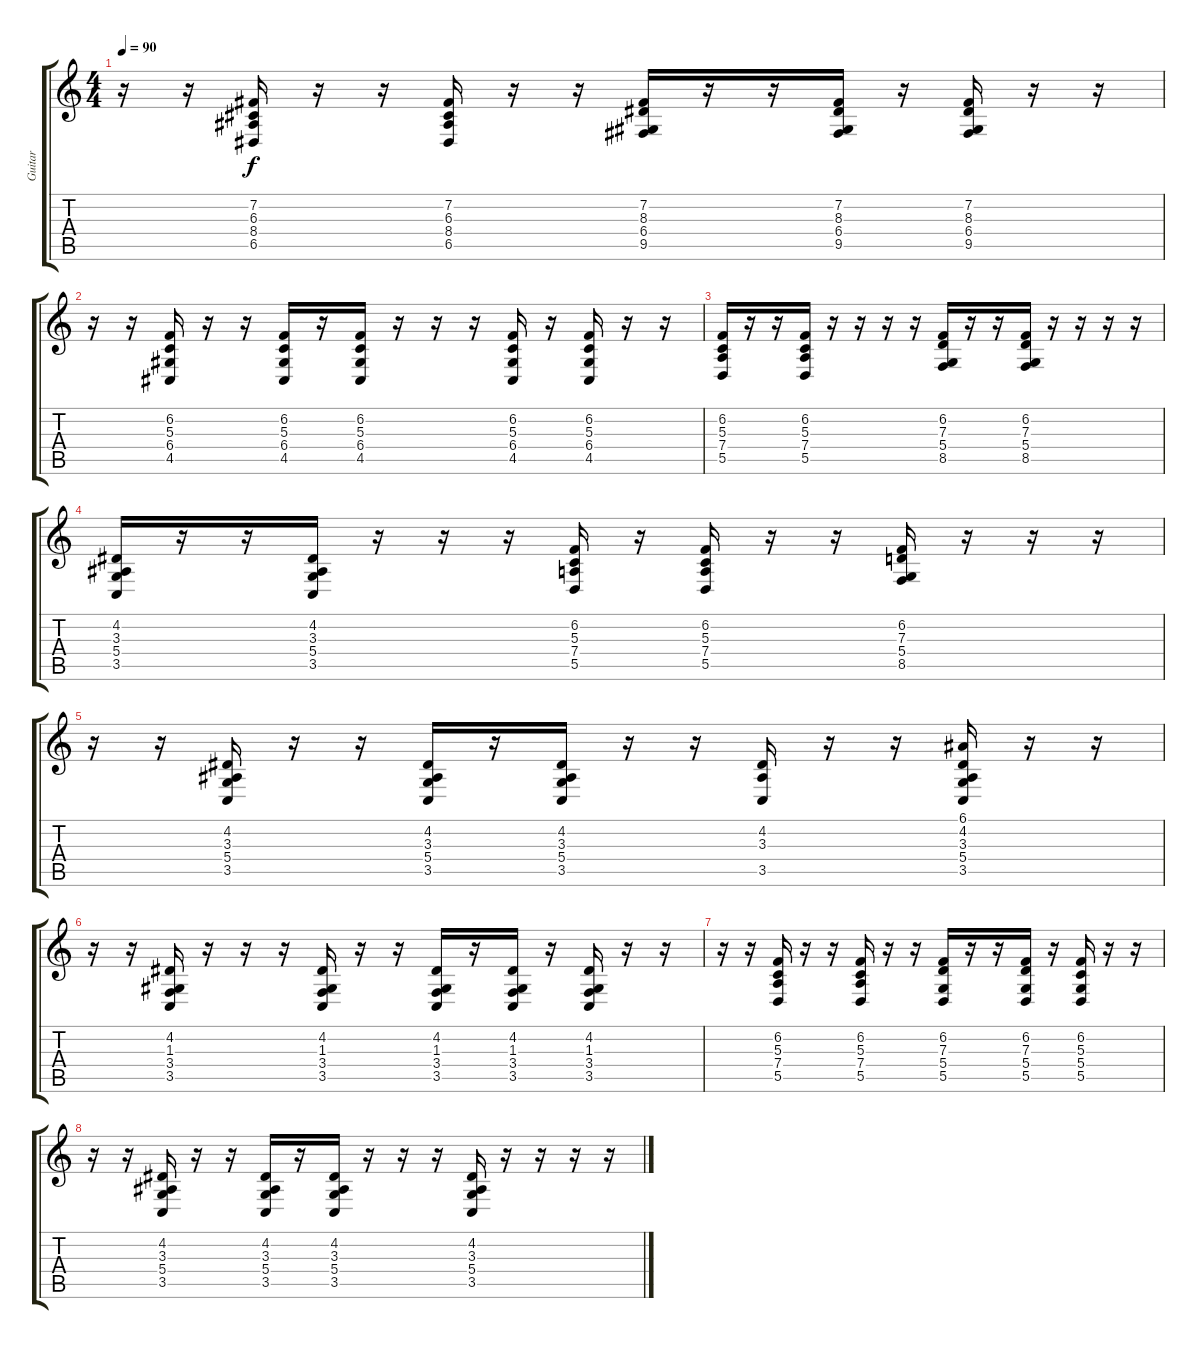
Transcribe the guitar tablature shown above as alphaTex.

\track ("Guitar" "Guitar") {instrument brightacousticpiano}
\staff {score tabs}
\tuning (E4 B3 G3 D3 A2 E2) {hide}
\ts (4 4)
\tempo 90
\clef g2
\ks c
r.16{dy f} r.16 (7.2 6.3 8.4 6.5).16 r.16 r.16 (7.2 6.3 8.4 6.5).16 r.16 r.16 (7.2 8.3 6.4 9.5).16 r.16 r.16 (7.2 8.3 6.4 9.5).16 r.16 (7.2 8.3 6.4 9.5).16 r.16 r.16 |
r.16 r.16 (6.2 5.3 6.4 4.5).16 r.16 r.16 (6.2 5.3 6.4 4.5).16 r.16 (6.2 5.3 6.4 4.5).16 r.16 r.16 r.16 (6.2 5.3 6.4 4.5).16 r.16 (6.2 5.3 6.4 4.5).16 r.16 r.16 |
(6.2 5.3 7.4 5.5).16 r.16 r.16 (6.2 5.3 7.4 5.5).16 r.16 r.16 r.16 r.16 (6.2 7.3 5.4 8.5).16 r.16 r.16 (6.2 7.3 5.4 8.5).16 r.16 r.16 r.16 r.16 |
(4.2 3.3 5.4 3.5).16 r.16 r.16 (4.2 3.3 5.4 3.5).16 r.16 r.16 r.16 (6.2 5.3 7.4 5.5).16 r.16 (6.2 5.3 7.4 5.5).16 r.16 r.16 (6.2 7.3 5.4 8.5).16 r.16 r.16 r.16 |
r.16 r.16 (4.2 3.3 5.4 3.5).16 r.16 r.16 (4.2 3.3 5.4 3.5).16 r.16 (4.2 3.3 5.4 3.5).16 r.16 r.16 (4.2 3.3 3.5).16 r.16 r.16 (6.1 4.2 3.3 5.4 3.5).16 r.16 r.16 |
r.16 r.16 (4.2 1.3 3.4 3.5).16 r.16 r.16 r.16 (4.2 1.3 3.4 3.5).16 r.16 r.16 (4.2 1.3 3.4 3.5).16 r.16 (4.2 1.3 3.4 3.5).16 r.16 (4.2 1.3 3.4 3.5).16 r.16 r.16 |
r.16 r.16 (6.2 5.3 7.4 5.5).16 r.16 r.16 (6.2 5.3 7.4 5.5).16 r.16 r.16 (6.2 7.3 5.4 5.5).16 r.16 r.16 (6.2 7.3 5.4 5.5).16 r.16 (6.2 5.3 5.4 5.5).16 r.16 r.16 |
r.16 r.16 (4.2 3.3 5.4 3.5).16 r.16 r.16 (4.2 3.3 5.4 3.5).16 r.16 (4.2 3.3 5.4 3.5).16 r.16 r.16 r.16 (4.2 3.3 5.4 3.5).16 r.16 r.16 r.16 r.16
